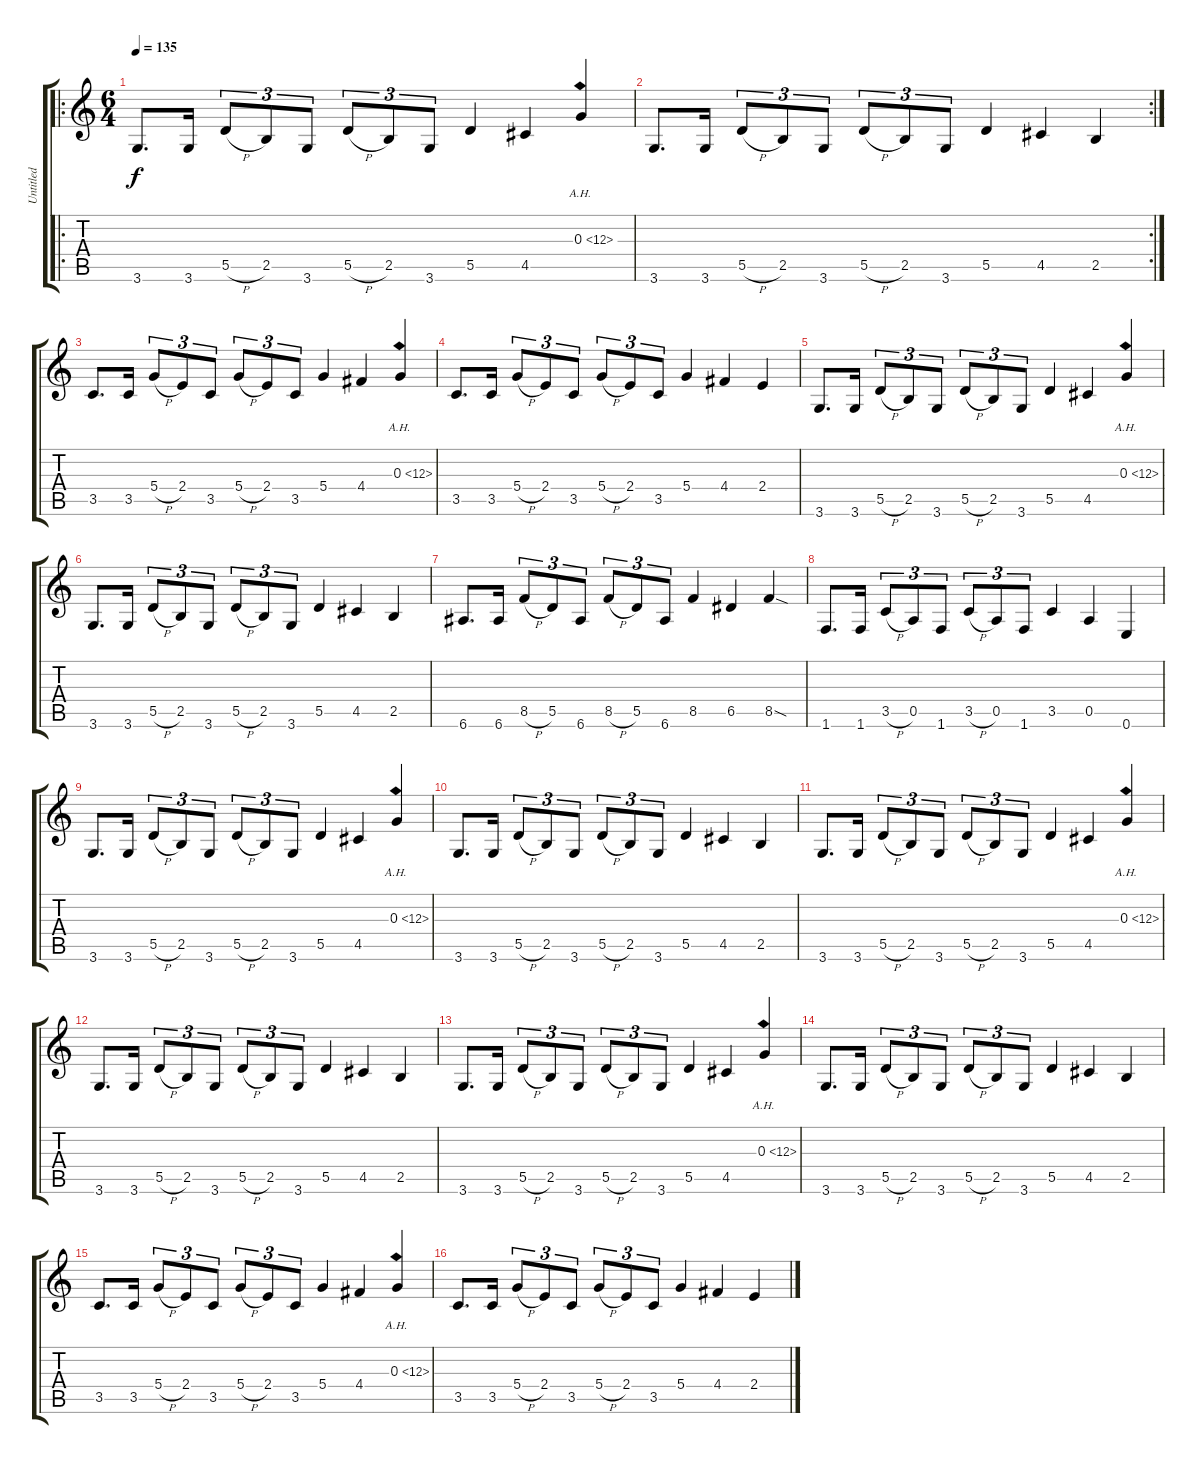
\track ("Untitled" "Untitled") {instrument acousticguitarnylon}
\staff {score tabs}
\tuning (E4 B3 G3 D3 A2 E2) {hide}
\ro
\ts (6 4)
\tempo 135
\clef g2
\ks c
3.6.8{d dy f instrument acousticguitarnylon} 3.6.16 5.5{h}.8{tu (3 2)} 2.5.8{tu (3 2)} 3.6.8{tu (3 2)} 5.5{h}.8{tu (3 2)} 2.5.8{tu (3 2)} 3.6.8{tu (3 2)} 5.5.4 4.5.4 0.3{ah 12}.4 |
\rc 2
3.6.8{d} 3.6.16 5.5{h}.8{tu (3 2)} 2.5.8{tu (3 2)} 3.6.8{tu (3 2)} 5.5{h}.8{tu (3 2)} 2.5.8{tu (3 2)} 3.6.8{tu (3 2)} 5.5.4 4.5.4 2.5.4 |
3.5.8{d} 3.5.16 5.4{h}.8{tu (3 2)} 2.4.8{tu (3 2)} 3.5.8{tu (3 2)} 5.4{h}.8{tu (3 2)} 2.4.8{tu (3 2)} 3.5.8{tu (3 2)} 5.4.4 4.4.4 0.3{ah 12}.4 |
3.5.8{d} 3.5.16 5.4{h}.8{tu (3 2)} 2.4.8{tu (3 2)} 3.5.8{tu (3 2)} 5.4{h}.8{tu (3 2)} 2.4.8{tu (3 2)} 3.5.8{tu (3 2)} 5.4.4 4.4.4 2.4.4 |
3.6.8{d} 3.6.16 5.5{h}.8{tu (3 2)} 2.5.8{tu (3 2)} 3.6.8{tu (3 2)} 5.5{h}.8{tu (3 2)} 2.5.8{tu (3 2)} 3.6.8{tu (3 2)} 5.5.4 4.5.4 0.3{ah 12}.4 |
3.6.8{d} 3.6.16 5.5{h}.8{tu (3 2)} 2.5.8{tu (3 2)} 3.6.8{tu (3 2)} 5.5{h}.8{tu (3 2)} 2.5.8{tu (3 2)} 3.6.8{tu (3 2)} 5.5.4 4.5.4 2.5.4 |
6.6.8{d} 6.6.16 8.5{h}.8{tu (3 2)} 5.5.8{tu (3 2)} 6.6.8{tu (3 2)} 8.5{h}.8{tu (3 2)} 5.5.8{tu (3 2)} 6.6.8{tu (3 2)} 8.5.4 6.5.4 8.5{sod}.4 |
1.6.8{d} 1.6.16 3.5{h}.8{tu (3 2)} 0.5.8{tu (3 2)} 1.6.8{tu (3 2)} 3.5{h}.8{tu (3 2)} 0.5.8{tu (3 2)} 1.6.8{tu (3 2)} 3.5.4 0.5.4 0.6.4 |
3.6.8{d} 3.6.16 5.5{h}.8{tu (3 2)} 2.5.8{tu (3 2)} 3.6.8{tu (3 2)} 5.5{h}.8{tu (3 2)} 2.5.8{tu (3 2)} 3.6.8{tu (3 2)} 5.5.4 4.5.4 0.3{ah 12}.4 |
3.6.8{d} 3.6.16 5.5{h}.8{tu (3 2)} 2.5.8{tu (3 2)} 3.6.8{tu (3 2)} 5.5{h}.8{tu (3 2)} 2.5.8{tu (3 2)} 3.6.8{tu (3 2)} 5.5.4 4.5.4 2.5.4 |
3.6.8{d} 3.6.16 5.5{h}.8{tu (3 2)} 2.5.8{tu (3 2)} 3.6.8{tu (3 2)} 5.5{h}.8{tu (3 2)} 2.5.8{tu (3 2)} 3.6.8{tu (3 2)} 5.5.4 4.5.4 0.3{ah 12}.4 |
3.6.8{d} 3.6.16 5.5{h}.8{tu (3 2)} 2.5.8{tu (3 2)} 3.6.8{tu (3 2)} 5.5{h}.8{tu (3 2)} 2.5.8{tu (3 2)} 3.6.8{tu (3 2)} 5.5.4 4.5.4 2.5.4 |
3.6.8{d} 3.6.16 5.5{h}.8{tu (3 2)} 2.5.8{tu (3 2)} 3.6.8{tu (3 2)} 5.5{h}.8{tu (3 2)} 2.5.8{tu (3 2)} 3.6.8{tu (3 2)} 5.5.4 4.5.4 0.3{ah 12}.4 |
3.6.8{d} 3.6.16 5.5{h}.8{tu (3 2)} 2.5.8{tu (3 2)} 3.6.8{tu (3 2)} 5.5{h}.8{tu (3 2)} 2.5.8{tu (3 2)} 3.6.8{tu (3 2)} 5.5.4 4.5.4 2.5.4 |
3.5.8{d} 3.5.16 5.4{h}.8{tu (3 2)} 2.4.8{tu (3 2)} 3.5.8{tu (3 2)} 5.4{h}.8{tu (3 2)} 2.4.8{tu (3 2)} 3.5.8{tu (3 2)} 5.4.4 4.4.4 0.3{ah 12}.4 |
3.5.8{d} 3.5.16 5.4{h}.8{tu (3 2)} 2.4.8{tu (3 2)} 3.5.8{tu (3 2)} 5.4{h}.8{tu (3 2)} 2.4.8{tu (3 2)} 3.5.8{tu (3 2)} 5.4.4 4.4.4 2.4.4
